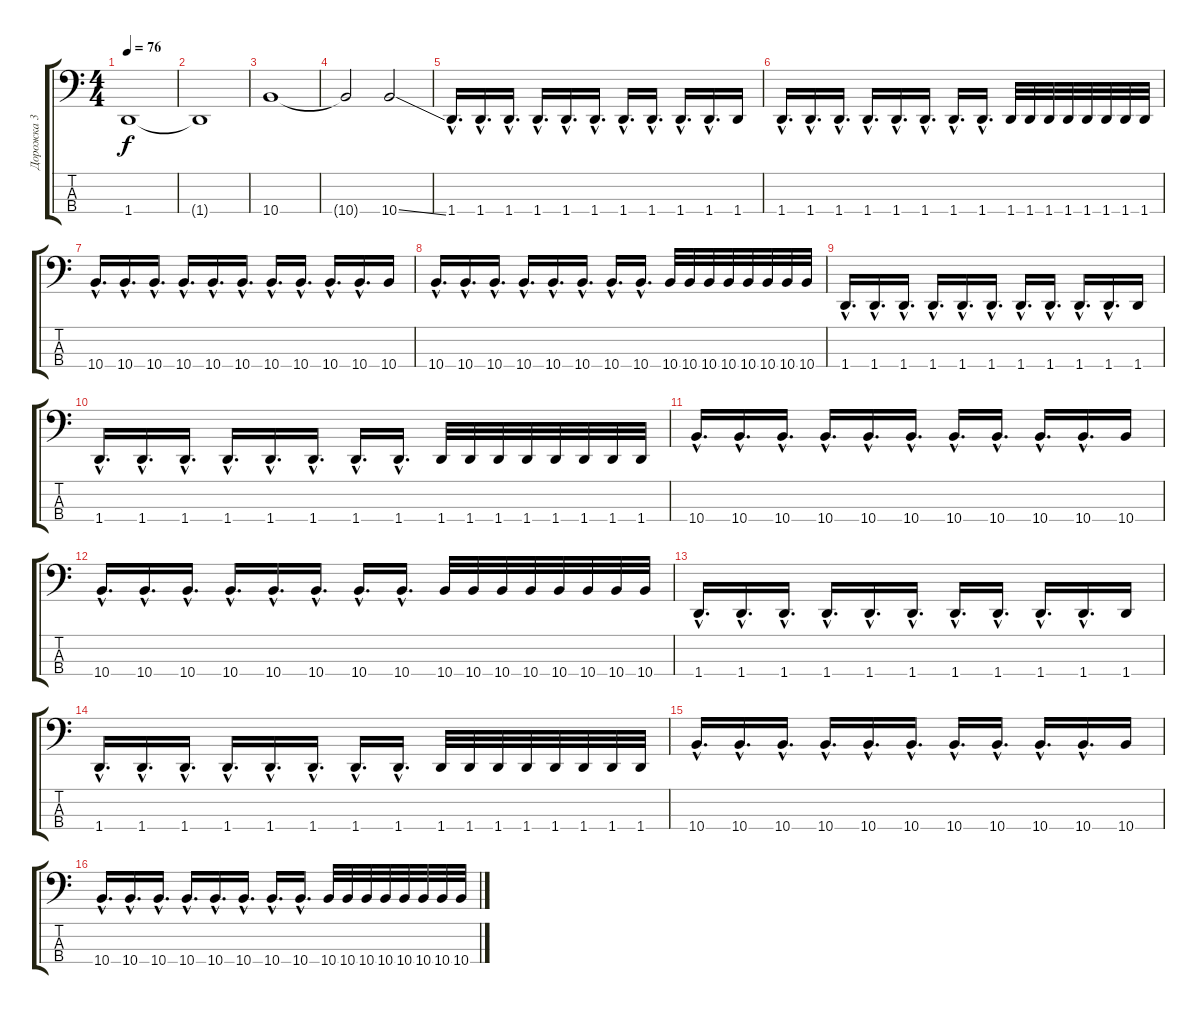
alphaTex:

\track ("Дорожка 3" "Дорожка 3") {instrument electricbassfinger}
\staff {score tabs}
\tuning (Gb2 Db2 Ab1 Db1) {hide}
\ts (4 4)
\tempo 76
\clef f4
\ks c
1.4.1{dy f} |
1.4{t}.1 |
10.4.1 |
10.4{t}.2 10.4{ss}.2 |
1.4{hac}.16{d} 1.4{hac}.16{d} 1.4{hac}.16{d} 1.4{hac}.16{d} 1.4{hac}.16{d} 1.4{hac}.16{d} 1.4{hac}.16{d} 1.4{hac}.16{d} 1.4{hac}.16{d} 1.4{hac}.16{d} 1.4.16 |
1.4{hac}.16{d} 1.4{hac}.16{d} 1.4{hac}.16{d} 1.4{hac}.16{d} 1.4{hac}.16{d} 1.4{hac}.16{d} 1.4{hac}.16{d} 1.4{hac}.16{d} 1.4.32 1.4.32 1.4.32 1.4.32 1.4.32 1.4.32 1.4.32 1.4.32 |
10.4{hac}.16{d} 10.4{hac}.16{d} 10.4{hac}.16{d} 10.4{hac}.16{d} 10.4{hac}.16{d} 10.4{hac}.16{d} 10.4{hac}.16{d} 10.4{hac}.16{d} 10.4{hac}.16{d} 10.4{hac}.16{d} 10.4.16 |
10.4{hac}.16{d} 10.4{hac}.16{d} 10.4{hac}.16{d} 10.4{hac}.16{d} 10.4{hac}.16{d} 10.4{hac}.16{d} 10.4{hac}.16{d} 10.4{hac}.16{d} 10.4.32 10.4.32 10.4.32 10.4.32 10.4.32 10.4.32 10.4.32 10.4.32 |
1.4{hac}.16{d} 1.4{hac}.16{d} 1.4{hac}.16{d} 1.4{hac}.16{d} 1.4{hac}.16{d} 1.4{hac}.16{d} 1.4{hac}.16{d} 1.4{hac}.16{d} 1.4{hac}.16{d} 1.4{hac}.16{d} 1.4.16 |
1.4{hac}.16{d} 1.4{hac}.16{d} 1.4{hac}.16{d} 1.4{hac}.16{d} 1.4{hac}.16{d} 1.4{hac}.16{d} 1.4{hac}.16{d} 1.4{hac}.16{d} 1.4.32 1.4.32 1.4.32 1.4.32 1.4.32 1.4.32 1.4.32 1.4.32 |
10.4{hac}.16{d} 10.4{hac}.16{d} 10.4{hac}.16{d} 10.4{hac}.16{d} 10.4{hac}.16{d} 10.4{hac}.16{d} 10.4{hac}.16{d} 10.4{hac}.16{d} 10.4{hac}.16{d} 10.4{hac}.16{d} 10.4.16 |
10.4{hac}.16{d} 10.4{hac}.16{d} 10.4{hac}.16{d} 10.4{hac}.16{d} 10.4{hac}.16{d} 10.4{hac}.16{d} 10.4{hac}.16{d} 10.4{hac}.16{d} 10.4.32 10.4.32 10.4.32 10.4.32 10.4.32 10.4.32 10.4.32 10.4.32 |
1.4{hac}.16{d} 1.4{hac}.16{d} 1.4{hac}.16{d} 1.4{hac}.16{d} 1.4{hac}.16{d} 1.4{hac}.16{d} 1.4{hac}.16{d} 1.4{hac}.16{d} 1.4{hac}.16{d} 1.4{hac}.16{d} 1.4.16 |
1.4{hac}.16{d} 1.4{hac}.16{d} 1.4{hac}.16{d} 1.4{hac}.16{d} 1.4{hac}.16{d} 1.4{hac}.16{d} 1.4{hac}.16{d} 1.4{hac}.16{d} 1.4.32 1.4.32 1.4.32 1.4.32 1.4.32 1.4.32 1.4.32 1.4.32 |
10.4{hac}.16{d} 10.4{hac}.16{d} 10.4{hac}.16{d} 10.4{hac}.16{d} 10.4{hac}.16{d} 10.4{hac}.16{d} 10.4{hac}.16{d} 10.4{hac}.16{d} 10.4{hac}.16{d} 10.4{hac}.16{d} 10.4.16 |
10.4{hac}.16{d} 10.4{hac}.16{d} 10.4{hac}.16{d} 10.4{hac}.16{d} 10.4{hac}.16{d} 10.4{hac}.16{d} 10.4{hac}.16{d} 10.4{hac}.16{d} 10.4.32 10.4.32 10.4.32 10.4.32 10.4.32 10.4.32 10.4.32 10.4.32
